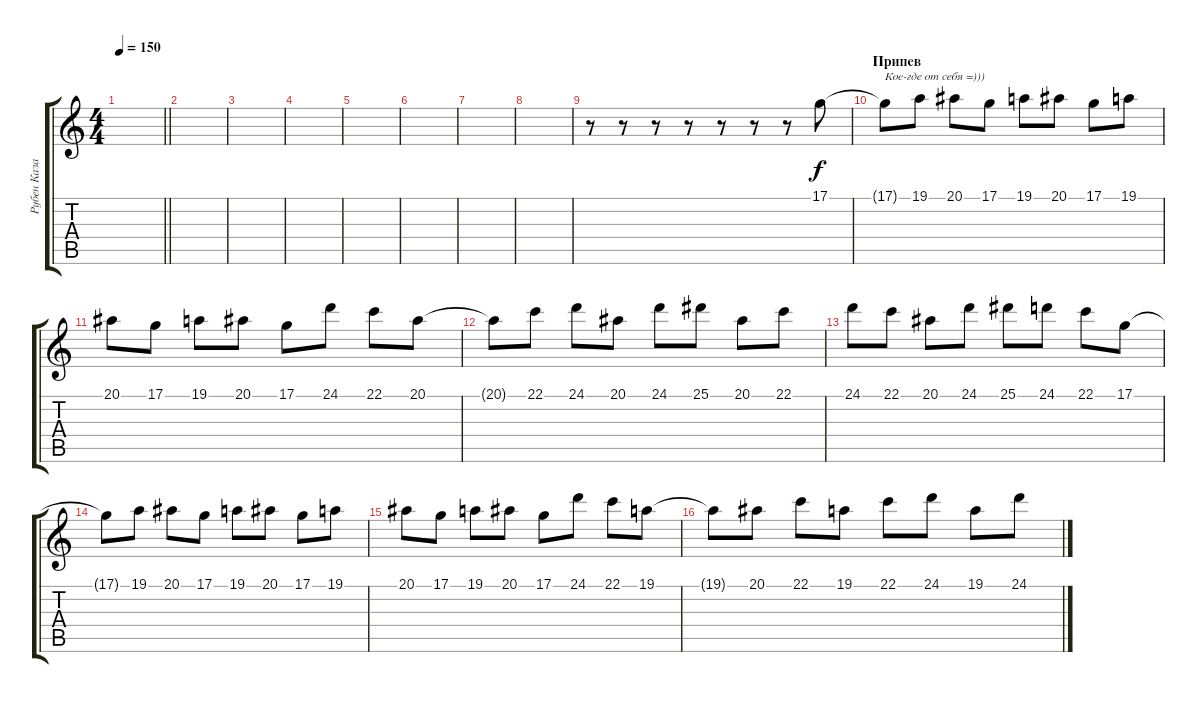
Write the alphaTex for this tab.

\track ("Рубен Казарьян" "Рубен Каза") {instrument synthstrings1}
\staff {score tabs}
\tuning (D4 A3 F3 C3 G2 D2) {hide}
\ts (4 4)
\tempo 150
\clef g2
\barLineRight lightlight
\ks c
|
|
|
|
|
|
|
|
r.8 r.8 r.8 r.8 r.8 r.8 r.8 17.1.8 |
\section ("" "Припев")
17.1{t}.8{txt "Кое-где от себя =)))"} 19.1.8 20.1.8 17.1.8 19.1.8 20.1.8 17.1.8 19.1.8 |
20.1.8 17.1.8 19.1.8 20.1.8 17.1.8 24.1.8 22.1.8 20.1.8 |
20.1{t}.8 22.1.8 24.1.8 20.1.8 24.1.8 25.1.8 20.1.8 22.1.8 |
24.1.8 22.1.8 20.1.8 24.1.8 25.1.8 24.1.8 22.1.8 17.1.8 |
17.1{t}.8 19.1.8 20.1.8 17.1.8 19.1.8 20.1.8 17.1.8 19.1.8 |
20.1.8 17.1.8 19.1.8 20.1.8 17.1.8 24.1.8 22.1.8 19.1.8 |
19.1{t}.8 20.1.8 22.1.8 19.1.8 22.1.8 24.1.8 19.1.8 24.1.8
